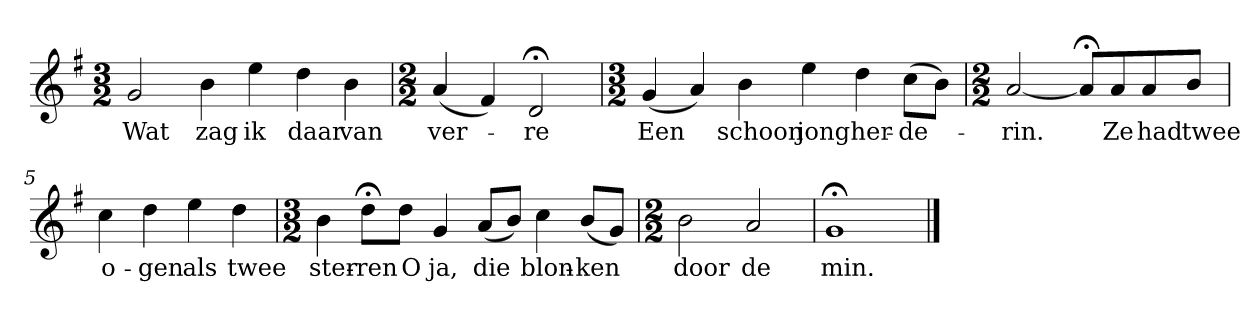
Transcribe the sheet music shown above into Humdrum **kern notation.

**kern	**text
*part1	*part1
*staff1	*staff1
*k[f#]	*
*G:	*
*M3/2	*
*MM120	*
=1	=1
2g	Wat
4b	zag
4ee	ik
4dd	daar
4b	van
=2	=2
*M2/2	*
(4a	ver-
4f#)	.
2d;<	-re
=3	=3
*M3/2	*
(4g	Een
4a)	.
4b	schoon
4ee	jong
4dd	her-
(8ccL	-de-
8bJ)	.
=4	=4
*M2/2	*
[2a	-rin.
8a;<L]	.
8a	Ze
8a	had
8bJ	twee
=5	=5
4cc	o-
4dd	-gen
4ee	als
4dd	twee
=6	=6
*M3/2	*
4b	ster-
8dd;<L	-ren
8ddJ	O
4g	ja,
(8aL	die
8bJ)	.
4cc	blon-
(8bL	-ken
8gJ)	.
=7	=7
*M2/2	*
2b	door
2a	de
=8	=8
1g;<	min.
==	==
*-	*-
